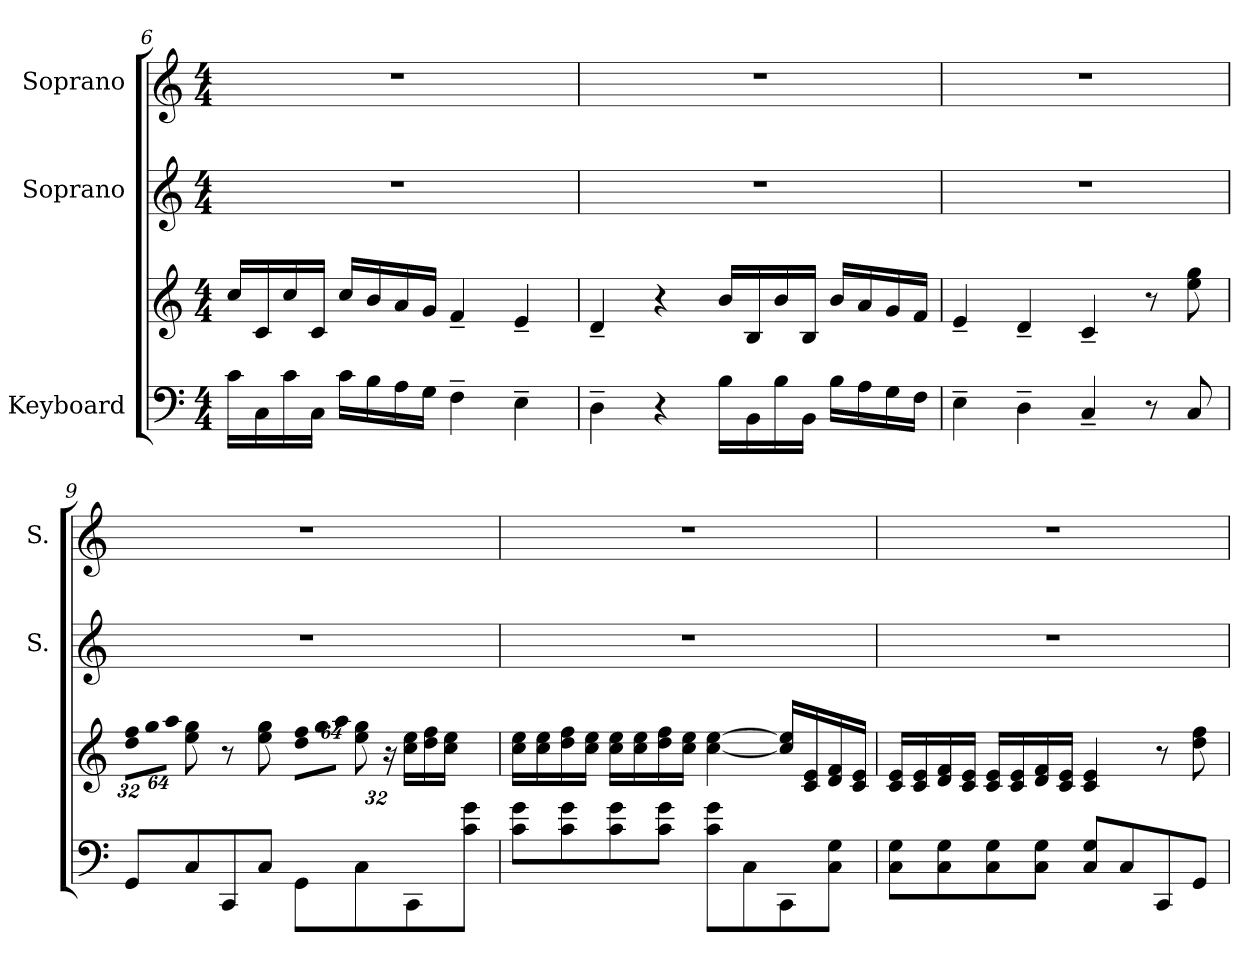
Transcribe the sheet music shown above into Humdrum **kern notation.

**kern	**kern	**kern	**kern
*part3	*part3	*part2	*part1
*staff4	*staff3	*staff2	*staff1
*I"Keyboard	*	*I"Soprano	*I"Soprano
*	*	*I'S.	*I'S.
*clefF4	*clefG2	*clefG2	*clefG2
*k[]	*k[]	*k[]	*k[]
*C:	*C:	*C:	*C:
*M4/4	*M4/4	*M4/4	*M4/4
=6	=6	=6	=6
16ci\LL	16cci/LL	1r	1r
16Ci\	16ci/	.	.
16ci\	16cci/	.	.
16Ci\JJ	16ci/JJ	.	.
16ci\LL	16cci/LL	.	.
16Bi\	16bi/	.	.
16Ai\	16ai/	.	.
16Gi\JJ	16gi/JJ	.	.
4F~i\	4f~i/	.	.
4E~i\	4e~i/	.	.
=7	=7	=7	=7
4D~i\	4d~i/	1r	1r
4r	4r	.	.
16Bi\LL	16bi/LL	.	.
16BBi\	16Bi/	.	.
16Bi\	16bi/	.	.
16BBi\JJ	16Bi/JJ	.	.
16Bi\LL	16bi/LL	.	.
16Ai\	16ai/	.	.
16Gi\	16gi/	.	.
16Fi\JJ	16fi/JJ	.	.
!!LO:LB:g=z
=8	=8	=8	=8
4E~i\	4e~i/	1r	1r
4D~i\	4d~i/	.	.
4C~i/	4c~i/	.	.
8r	8r	.	.
8Ci/	8eei\ 8ggi	.	.
=9	=9	=9	=9
*	*Xbrackettup	*	*
!	!LO:N:vis=16	!	!
8GGi/L	512%21ddi\ 512%21ffiLL	1r	1r
!	!LO:N:vis=16	!	!
.	1024%43ggi\	.	.
!	!LO:N:vis=16	!	!
.	1024%43aai\JJ	.	.
8Ci/	8eei\ 8ggi	.	.
8CCi/	8r	.	.
8Ci/J	8eei\ 8ggi	.	.
!	!LO:N:vis=16	!	!
8GGi\L	512%21ddi\ 512%21ffiLL	.	.
!	!LO:N:vis=16	!	!
.	1024%43ggi\	.	.
!	!LO:N:vis=16	!	!
.	1024%43aai\JJ	.	.
8Ci\	8eei\ 8ggi	.	.
8CCi\	16r	.	.
.	16cci\ 16eeiLL	.	.
8ci\ 8giJ	16ddi\ 16ffi	.	.
.	16cci\ 16eeiJJ	.	.
=10	=10	=10	=10
8ci\ 8giL	16cci\ 16eeiLL	1r	1r
.	16cci\ 16eei	.	.
8ci\ 8gi	16ddi\ 16ffi	.	.
.	16cci\ 16eeiJJ	.	.
8ci\ 8gi	16cci\ 16eeiLL	.	.
.	16cci\ 16eei	.	.
8ci\ 8giJ	16ddi\ 16ffi	.	.
.	16cci\ 16eeiJJ	.	.
8ci\ 8giL	[4cci\ [4eei	.	.
8Ci\	.	.	.
8CCi\	16cci/] 16eei]LL	.	.
.	16ci/ 16ei	.	.
8Ci\ 8GiJ	16di/ 16fi	.	.
.	16ci/ 16eiJJ	.	.
=11	=11	=11	=11
8Ci\ 8GiL	16ci/ 16eiLL	1r	1r
.	16ci/ 16ei	.	.
8Ci\ 8Gi	16di/ 16fi	.	.
.	16ci/ 16eiJJ	.	.
8Ci\ 8Gi	16ci/ 16eiLL	.	.
.	16ci/ 16ei	.	.
8Ci\ 8GiJ	16di/ 16fi	.	.
.	16ci/ 16eiJJ	.	.
8Ci/ 8GiL	4ci/ 4ei	.	.
8Ci/	.	.	.
8CCi/	8r	.	.
8GGi/J	8ddi\ 8ffi	.	.
=	=	=	=
*-	*-	*-	*-
